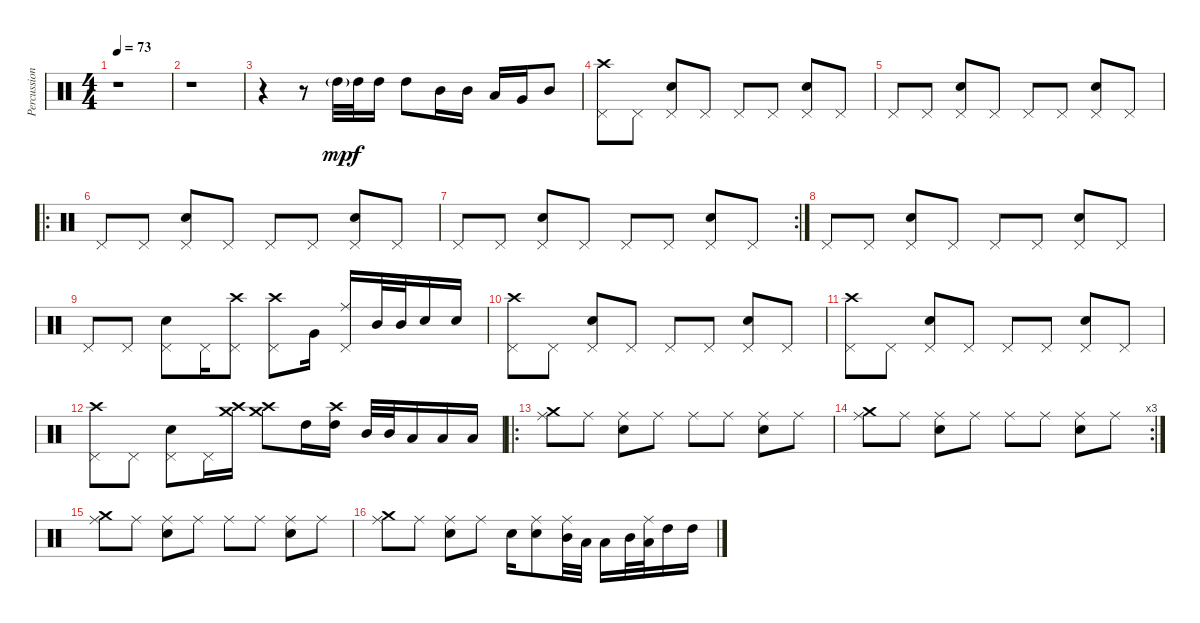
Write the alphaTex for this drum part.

\track ("Percussion" "Percussion") {instrument percussion}
\staff {score}
\articulation defaults
\ts (4 4)
\tempo 73
\clef neutral
\ks c
r.1{dy f} |
r.1 |
r.4 r.8 "High Tom (hit)"{g}.32{dy mp} "High Tom (hit)".32{dy f} "High Tom (hit)".16 "High Tom (hit)".8 "Mid Tom (hit)".16 "Mid Tom (hit)".16 "Low Tom (hit)".16 "Very Low Tom (hit)".16 "Mid Tom (hit)".8 |
("Pedal Hi-Hat (hit)" "Crash high (hit)").8 "Pedal Hi-Hat (hit)".8 ("Pedal Hi-Hat (hit)" "Electric Snare (hit)").8 "Pedal Hi-Hat (hit)".8 "Pedal Hi-Hat (hit)".8 "Pedal Hi-Hat (hit)".8 ("Pedal Hi-Hat (hit)" "Electric Snare (hit)").8 "Pedal Hi-Hat (hit)".8 |
"Pedal Hi-Hat (hit)".8 "Pedal Hi-Hat (hit)".8 ("Pedal Hi-Hat (hit)" "Electric Snare (hit)").8 "Pedal Hi-Hat (hit)".8 "Pedal Hi-Hat (hit)".8 "Pedal Hi-Hat (hit)".8 ("Pedal Hi-Hat (hit)" "Electric Snare (hit)").8 "Pedal Hi-Hat (hit)".8 |
\ro "Pedal Hi-Hat (hit)".8 "Pedal Hi-Hat (hit)".8
("Pedal Hi-Hat (hit)" "Electric Snare (hit)").8 "Pedal Hi-Hat (hit)".8 "Pedal Hi-Hat (hit)".8 "Pedal Hi-Hat (hit)".8 ("Pedal Hi-Hat (hit)" "Electric Snare (hit)").8 "Pedal Hi-Hat (hit)".8 |
\rc 2 "Pedal Hi-Hat (hit)".8 "Pedal Hi-Hat (hit)".8
("Pedal Hi-Hat (hit)" "Electric Snare (hit)").8 "Pedal Hi-Hat (hit)".8 "Pedal Hi-Hat (hit)".8 "Pedal Hi-Hat (hit)".8 ("Pedal Hi-Hat (hit)" "Electric Snare (hit)").8 "Pedal Hi-Hat (hit)".8 |
"Pedal Hi-Hat (hit)".8 "Pedal Hi-Hat (hit)".8 ("Pedal Hi-Hat (hit)" "Electric Snare (hit)").8 "Pedal Hi-Hat (hit)".8 "Pedal Hi-Hat (hit)".8 "Pedal Hi-Hat (hit)".8 ("Pedal Hi-Hat (hit)" "Electric Snare (hit)").8 "Pedal Hi-Hat (hit)".8 |
"Pedal Hi-Hat (hit)".8 "Pedal Hi-Hat (hit)".8 ("Pedal Hi-Hat (hit)" "Electric Snare (hit)").8 "Pedal Hi-Hat (hit)".16 ("Pedal Hi-Hat (hit)" "Crash high (hit)").8 ("Pedal Hi-Hat (hit)" "Crash high (hit)").8 "Very Low Tom (hit)".16 ("Pedal Hi-Hat (hit)" "Ride (middle)").16 "Mid Tom (hit)".32 "Mid Tom (hit)".32 "Electric Snare (hit)".16 "Electric Snare (hit)".16 |
("Pedal Hi-Hat (hit)" "Crash high (hit)").8 "Pedal Hi-Hat (hit)".8 ("Pedal Hi-Hat (hit)" "Electric Snare (hit)").8 "Pedal Hi-Hat (hit)".8 "Pedal Hi-Hat (hit)".8 "Pedal Hi-Hat (hit)".8 ("Pedal Hi-Hat (hit)" "Electric Snare (hit)").8 "Pedal Hi-Hat (hit)".8 |
("Pedal Hi-Hat (hit)" "Crash high (hit)").8 "Pedal Hi-Hat (hit)".8 ("Pedal Hi-Hat (hit)" "Electric Snare (hit)").8 "Pedal Hi-Hat (hit)".8 "Pedal Hi-Hat (hit)".8 "Pedal Hi-Hat (hit)".8 ("Pedal Hi-Hat (hit)" "Electric Snare (hit)").8 "Pedal Hi-Hat (hit)".8 |
("Pedal Hi-Hat (hit)" "Crash high (hit)").8 "Pedal Hi-Hat (hit)".8 ("Pedal Hi-Hat (hit)" "Electric Snare (hit)").8 "Pedal Hi-Hat (hit)".16 ("Crash medium (hit)" "Crash high (hit)").16 ("Crash medium (hit)" "Crash high (hit)").8 "High Tom (hit)".16 ("Crash high (hit)" "High Tom (hit)").16 "Mid Tom (hit)".32 "Mid Tom (hit)".32 "Low Tom (hit)".16 "Low Tom (hit)".16 "Low Tom (hit)".16 |
\ro
("Ride (middle)" "Crash medium (hit)").8 "Ride (middle)".8 ("Ride (middle)" "Electric Snare (hit)").8 "Ride (middle)".8 "Ride (middle)".8 "Ride (middle)".8 ("Ride (middle)" "Electric Snare (hit)").8 "Ride (middle)".8 |
\rc 3
("Ride (middle)" "Crash medium (hit)").8 "Ride (middle)".8 ("Ride (middle)" "Electric Snare (hit)").8 "Ride (middle)".8 "Ride (middle)".8 "Ride (middle)".8 ("Ride (middle)" "Electric Snare (hit)").8 "Ride (middle)".8 |
("Ride (middle)" "Crash medium (hit)").8 "Ride (middle)".8 ("Ride (middle)" "Electric Snare (hit)").8 "Ride (middle)".8 "Ride (middle)".8 "Ride (middle)".8 ("Ride (middle)" "Electric Snare (hit)").8 "Ride (middle)".8 |
("Ride (middle)" "Crash medium (hit)").8 "Ride (middle)".8 ("Ride (middle)" "Electric Snare (hit)").8 "Ride (middle)".8 "Snare (hit) 2".16 ("Ride (middle)" "Snare (hit) 2").8 ("Ride (middle)" "Mid Tom (hit)").32 "Low Tom (hit)".32 "Low Tom (hit)".16 "Mid Tom (hit)".32 ("Ride (middle)" "Low Tom (hit)").32 "High Tom (hit)".16 "High Tom (hit)".16
